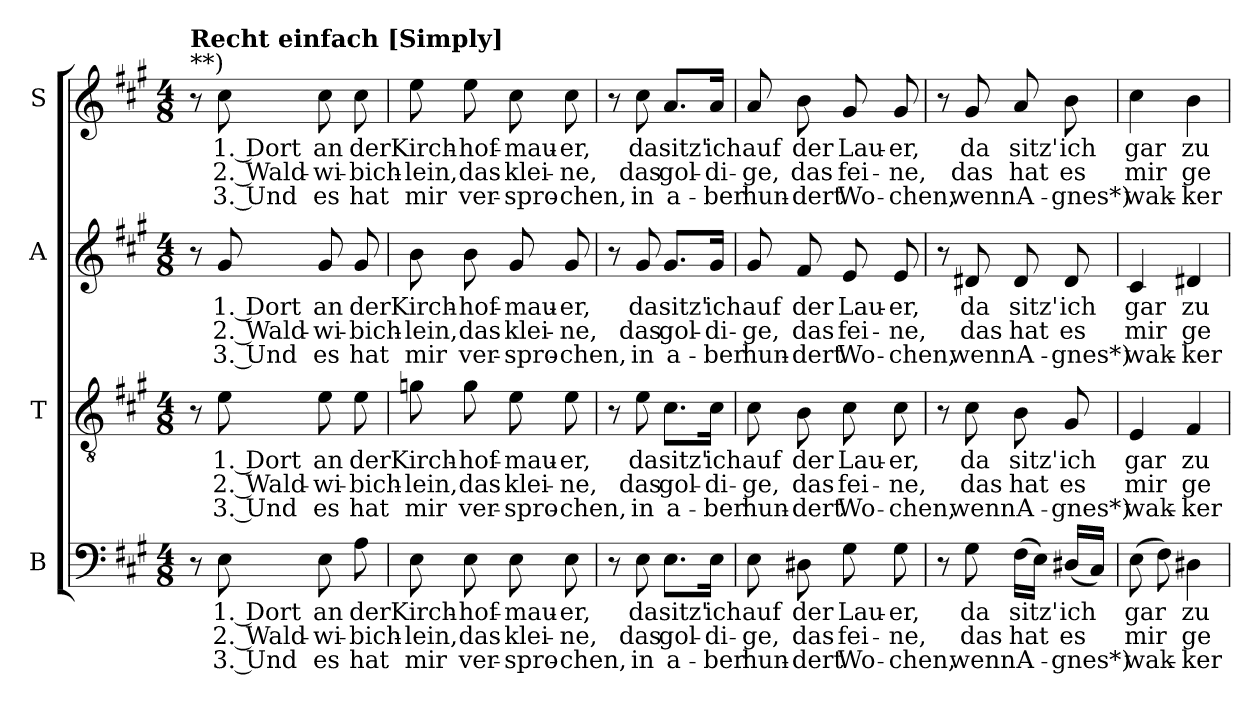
**kern	**text	**text	**text	**kern	**text	**text	**text	**kern	**text	**text	**text	**kern	**text	**text	**text
*part4	*part4	*part4	*part4	*part3	*part3	*part3	*part3	*part2	*part2	*part2	*part2	*part1	*part1	*part1	*part1
*staff4	*staff4	*staff4	*staff4	*staff3	*staff3	*staff3	*staff3	*staff2	*staff2	*staff2	*staff2	*staff1	*staff1	*staff1	*staff1
*I"B	*	*	*	*I"T	*	*	*	*I"A	*	*	*	*I"S	*	*	*
*clefF4	*	*	*	*clefGv2	*	*	*	*clefG2	*	*	*	*clefG2	*	*	*
*k[f#c#g#]	*	*	*	*k[f#c#g#]	*	*	*	*k[f#c#g#]	*	*	*	*k[f#c#g#]	*	*	*
*A:	*	*	*	*A:	*	*	*	*A:	*	*	*	*A:	*	*	*
*M4/8	*	*	*	*M4/8	*	*	*	*M4/8	*	*	*	*M4/8	*	*	*
=1	=1	=1	=1	=1	=1	=1	=1	=1	=1	=1	=1	=1	=1	=1	=1
!	!	!	!	!	!	!	!	!	!	!	!	!LO:TX:a:t=**)	!	!	!
!	!	!	!	!	!	!	!	!	!	!	!	!LO:TX:a:B:t=Recht einfach [Simply]	!	!	!
8r	.	.	.	8r	.	.	.	8r	.	.	.	8r	.	.	.
!	!LO:LY:b	!LO:LY:b	!LO:LY:b	!	!LO:LY:b	!LO:LY:b	!LO:LY:b	!	!LO:LY:b	!LO:LY:b	!LO:LY:b	!	!LO:LY:b	!LO:LY:b	!LO:LY:b
8E\	1. Dort	2. Wald-	3. Und	8e\	1. Dort	2. Wald-	3. Und	8g#/	1. Dort	2. Wald-	3. Und	8cc#\	1. Dort	2. Wald-	3. Und
!	!LO:LY:b	!LO:LY:b	!LO:LY:b	!	!LO:LY:b	!LO:LY:b	!LO:LY:b	!	!LO:LY:b	!LO:LY:b	!LO:LY:b	!	!LO:LY:b	!LO:LY:b	!LO:LY:b
8E\	an	-wi-	es	8e\	an	-wi-	es	8g#/	an	-wi-	es	8cc#\	an	-wi-	es
!	!LO:LY:b	!LO:LY:b	!LO:LY:b	!	!LO:LY:b	!LO:LY:b	!LO:LY:b	!	!LO:LY:b	!LO:LY:b	!LO:LY:b	!	!LO:LY:b	!LO:LY:b	!LO:LY:b
8A\	der	-bich-	hat	8e\	der	-bich-	hat	8g#/	der	-bich-	hat	8cc#\	der	-bich-	hat
=2	=2	=2	=2	=2	=2	=2	=2	=2	=2	=2	=2	=2	=2	=2	=2
!	!LO:LY:b	!LO:LY:b	!LO:LY:b	!	!LO:LY:b	!LO:LY:b	!LO:LY:b	!	!LO:LY:b	!LO:LY:b	!LO:LY:b	!	!LO:LY:b	!LO:LY:b	!LO:LY:b
8E\	Kirch-	-lein,	mir	8gn\	Kirch-	-lein,	mir	8b\	Kirch-	-lein,	mir	8ee\	Kirch-	-lein,	mir
!	!LO:LY:b	!LO:LY:b	!LO:LY:b	!	!LO:LY:b	!LO:LY:b	!LO:LY:b	!	!LO:LY:b	!LO:LY:b	!LO:LY:b	!	!LO:LY:b	!LO:LY:b	!LO:LY:b
8E\	-hof-	das	ver-	8g\	-hof-	das	ver-	8b\	-hof-	das	ver-	8ee\	-hof-	das	ver-
!	!LO:LY:b	!LO:LY:b	!LO:LY:b	!	!LO:LY:b	!LO:LY:b	!LO:LY:b	!	!LO:LY:b	!LO:LY:b	!LO:LY:b	!	!LO:LY:b	!LO:LY:b	!LO:LY:b
8E\	-mau-	klei-	-spro-	8e\	-mau-	klei-	-spro-	8g#/	-mau-	klei-	-spro-	8cc#\	-mau-	klei-	-spro-
!	!LO:LY:b	!LO:LY:b	!LO:LY:b	!	!LO:LY:b	!LO:LY:b	!LO:LY:b	!	!LO:LY:b	!LO:LY:b	!LO:LY:b	!	!LO:LY:b	!LO:LY:b	!LO:LY:b
8E\	-er,	-ne,	-chen,	8e\	-er,	-ne,	-chen,	8g#/	-er,	-ne,	-chen,	8cc#\	-er,	-ne,	-chen,
=3	=3	=3	=3	=3	=3	=3	=3	=3	=3	=3	=3	=3	=3	=3	=3
8r	.	.	.	8r	.	.	.	8r	.	.	.	8r	.	.	.
!	!LO:LY:b	!LO:LY:b	!LO:LY:b	!	!LO:LY:b	!LO:LY:b	!LO:LY:b	!	!LO:LY:b	!LO:LY:b	!LO:LY:b	!	!LO:LY:b	!LO:LY:b	!LO:LY:b
8E\	da	das	in	8e\	da	das	in	8g#/	da	das	in	8cc#\	da	das	in
!	!LO:LY:b	!LO:LY:b	!LO:LY:b	!	!LO:LY:b	!LO:LY:b	!LO:LY:b	!	!LO:LY:b	!LO:LY:b	!LO:LY:b	!	!LO:LY:b	!LO:LY:b	!LO:LY:b
8.E\L	sitz'	gol-	a-	8.c#\L	sitz'	gol-	a-	8.g#/L	sitz'	gol-	a-	8.a/L	sitz'	gol-	a-
!	!LO:LY:b	!LO:LY:b	!LO:LY:b	!	!LO:LY:b	!LO:LY:b	!LO:LY:b	!	!LO:LY:b	!LO:LY:b	!LO:LY:b	!	!LO:LY:b	!LO:LY:b	!LO:LY:b
16E\Jk	ich	-di-	-ber	16c#\Jk	ich	-di-	-ber	16g#/Jk	ich	-di-	-ber	16a/Jk	ich	-di-	-ber
=4	=4	=4	=4	=4	=4	=4	=4	=4	=4	=4	=4	=4	=4	=4	=4
!	!LO:LY:b	!LO:LY:b	!LO:LY:b	!	!LO:LY:b	!LO:LY:b	!LO:LY:b	!	!LO:LY:b	!LO:LY:b	!LO:LY:b	!	!LO:LY:b	!LO:LY:b	!LO:LY:b
8E\	auf	-ge,	hun-	8c#\	auf	-ge,	hun-	8g#/	auf	-ge,	hun-	8a/	auf	-ge,	hun-
!	!LO:LY:b	!LO:LY:b	!LO:LY:b	!	!LO:LY:b	!LO:LY:b	!LO:LY:b	!	!LO:LY:b	!LO:LY:b	!LO:LY:b	!	!LO:LY:b	!LO:LY:b	!LO:LY:b
8D#X\	der	das	-dert	8B\	der	das	-dert	8f#/	der	das	-dert	8b\	der	das	-dert
!	!LO:LY:b	!LO:LY:b	!LO:LY:b	!	!LO:LY:b	!LO:LY:b	!LO:LY:b	!	!LO:LY:b	!LO:LY:b	!LO:LY:b	!	!LO:LY:b	!LO:LY:b	!LO:LY:b
8G#\	Lau-	fei-	Wo-	8c#\	Lau-	fei-	Wo-	8e/	Lau-	fei-	Wo-	8g#/	Lau-	fei-	Wo-
!	!LO:LY:b	!LO:LY:b	!LO:LY:b	!	!LO:LY:b	!LO:LY:b	!LO:LY:b	!	!LO:LY:b	!LO:LY:b	!LO:LY:b	!	!LO:LY:b	!LO:LY:b	!LO:LY:b
8G#\	-er,	-ne,	-chen,	8c#\	-er,	-ne,	-chen,	8e/	-er,	-ne,	-chen,	8g#/	-er,	-ne,	-chen,
=5	=5	=5	=5	=5	=5	=5	=5	=5	=5	=5	=5	=5	=5	=5	=5
8r	.	.	.	8r	.	.	.	8r	.	.	.	8r	.	.	.
!	!LO:LY:b	!LO:LY:b	!LO:LY:b	!	!LO:LY:b	!LO:LY:b	!LO:LY:b	!	!LO:LY:b	!LO:LY:b	!LO:LY:b	!	!LO:LY:b	!LO:LY:b	!LO:LY:b
8G#\	da	das	wenn	8c#\	da	das	wenn	8d#X/	da	das	wenn	8g#/	da	das	wenn
!	!LO:LY:b	!LO:LY:b	!LO:LY:b	!	!LO:LY:b	!LO:LY:b	!LO:LY:b	!	!LO:LY:b	!LO:LY:b	!LO:LY:b	!	!LO:LY:b	!LO:LY:b	!LO:LY:b
(>16F#\LL	sitz'	hat	A-	8B\	sitz'	hat	A-	8d#/	sitz'	hat	A-	8a/	sitz'	hat	A-
16E\JJ)	.	.	.	.	.	.	.	.	.	.	.	.	.	.	.
!	!LO:LY:b	!LO:LY:b	!LO:LY:b	!	!LO:LY:b	!LO:LY:b	!LO:LY:b	!	!LO:LY:b	!LO:LY:b	!LO:LY:b	!	!LO:LY:b	!LO:LY:b	!LO:LY:b
(<16D#X/LL	ich	es	-gnes*)	8G#/	ich	es	-gnes*)	8d#/	ich	es	-gnes*)	8b\	ich	es	-gnes*)
16C#/JJ)	.	.	.	.	.	.	.	.	.	.	.	.	.	.	.
=6	=6	=6	=6	=6	=6	=6	=6	=6	=6	=6	=6	=6	=6	=6	=6
!	!LO:LY:b	!LO:LY:b	!LO:LY:b	!	!LO:LY:b	!LO:LY:b	!LO:LY:b	!	!LO:LY:b	!LO:LY:b	!LO:LY:b	!	!LO:LY:b	!LO:LY:b	!LO:LY:b
(>8E\	gar	mir	wak-	4E/	gar	mir	wak-	4c#/	gar	mir	wak-	4cc#\	gar	mir	wak-
8F#\)	.	.	.	.	.	.	.	.	.	.	.	.	.	.	.
!	!LO:LY:b	!LO:LY:b	!LO:LY:b	!	!LO:LY:b	!LO:LY:b	!LO:LY:b	!	!LO:LY:b	!LO:LY:b	!LO:LY:b	!	!LO:LY:b	!LO:LY:b	!LO:LY:b
4D#X\	zu	ge-	-ker	4F#/	zu	ge-	-ker	4d#X/	zu	ge-	-ker	4b\	zu	ge-	-ker
=	=	=	=	=	=	=	=	=	=	=	=	=	=	=	=
*-	*-	*-	*-	*-	*-	*-	*-	*-	*-	*-	*-	*-	*-	*-	*-
